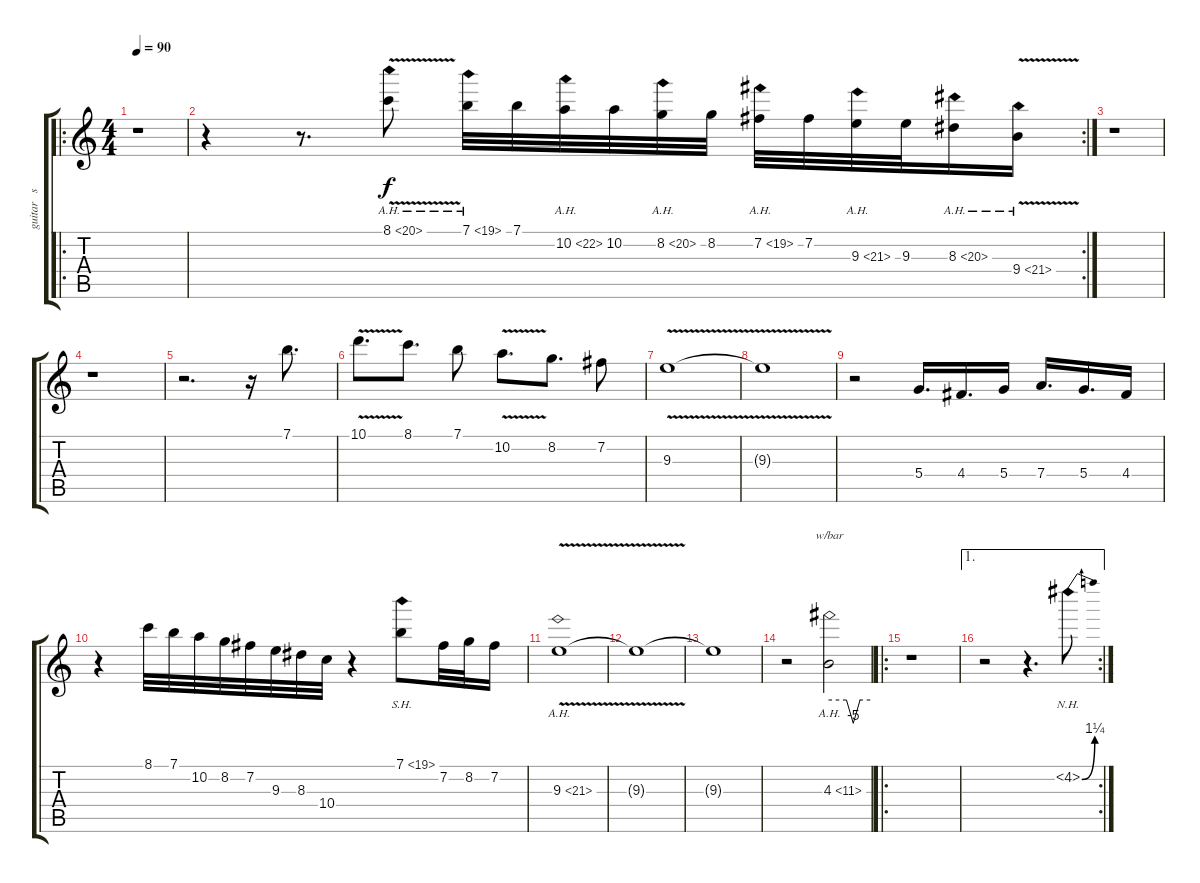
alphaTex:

\track ("guitar   solo    two" "guitar   s") {instrument overdrivenguitar}
\staff {score tabs}
\tuning (E4 B3 G3 D3 A2 E2) {hide}
\ro
\ts (4 4)
\tempo 90
\clef g2
\ks c
r.1{dy f} |
\rc 2
r.4 r.8{d} 8.1{ah 12 v}.8 7.1{ah 12}.32 7.1.32 10.2{ah 12}.32 10.2.32 8.2{ah 12}.32 8.2.32 7.2{ah 12}.32 7.2.32 9.3{ah 12}.32 9.3.32 8.3{ah 12}.16 9.4{ah 12 v}.16 |
r.1 |
r.1 |
r.2{d} r.16 7.1.8{d} |
10.1{v}.8{d} 8.1.8{d} 7.1.8 10.2{v}.8{d} 8.2.8{d} 7.2.8 |
9.3{v}.1{volume 9} |
9.3{t}.1 |
r.2{volume 13} 5.4.16{d} 4.4.16{d} 5.4.16 7.4.16{d} 5.4.16{d} 4.4.16 |
r.4 8.1.32 7.1.32 10.2.32 8.2.32 7.2.32 9.3.32 8.3.32 10.4.32 r.4 7.1{sh 12}.8 7.2.32 8.2.32 7.2.16 |
9.3{ah 12 v}.1{volume 9} |
9.3{t}.1 |
9.3{t}.1 |
r.2{volume 13} 4.3{ah 7}.2{tbe (custom default 0 0 25 0 35 -20 45 0 60 0)} |
\ro
r.1 |
\ae 1
\rc 2
r.2 r.4{d} 4.2{be (bend 0 0 60 5) nh}.8
